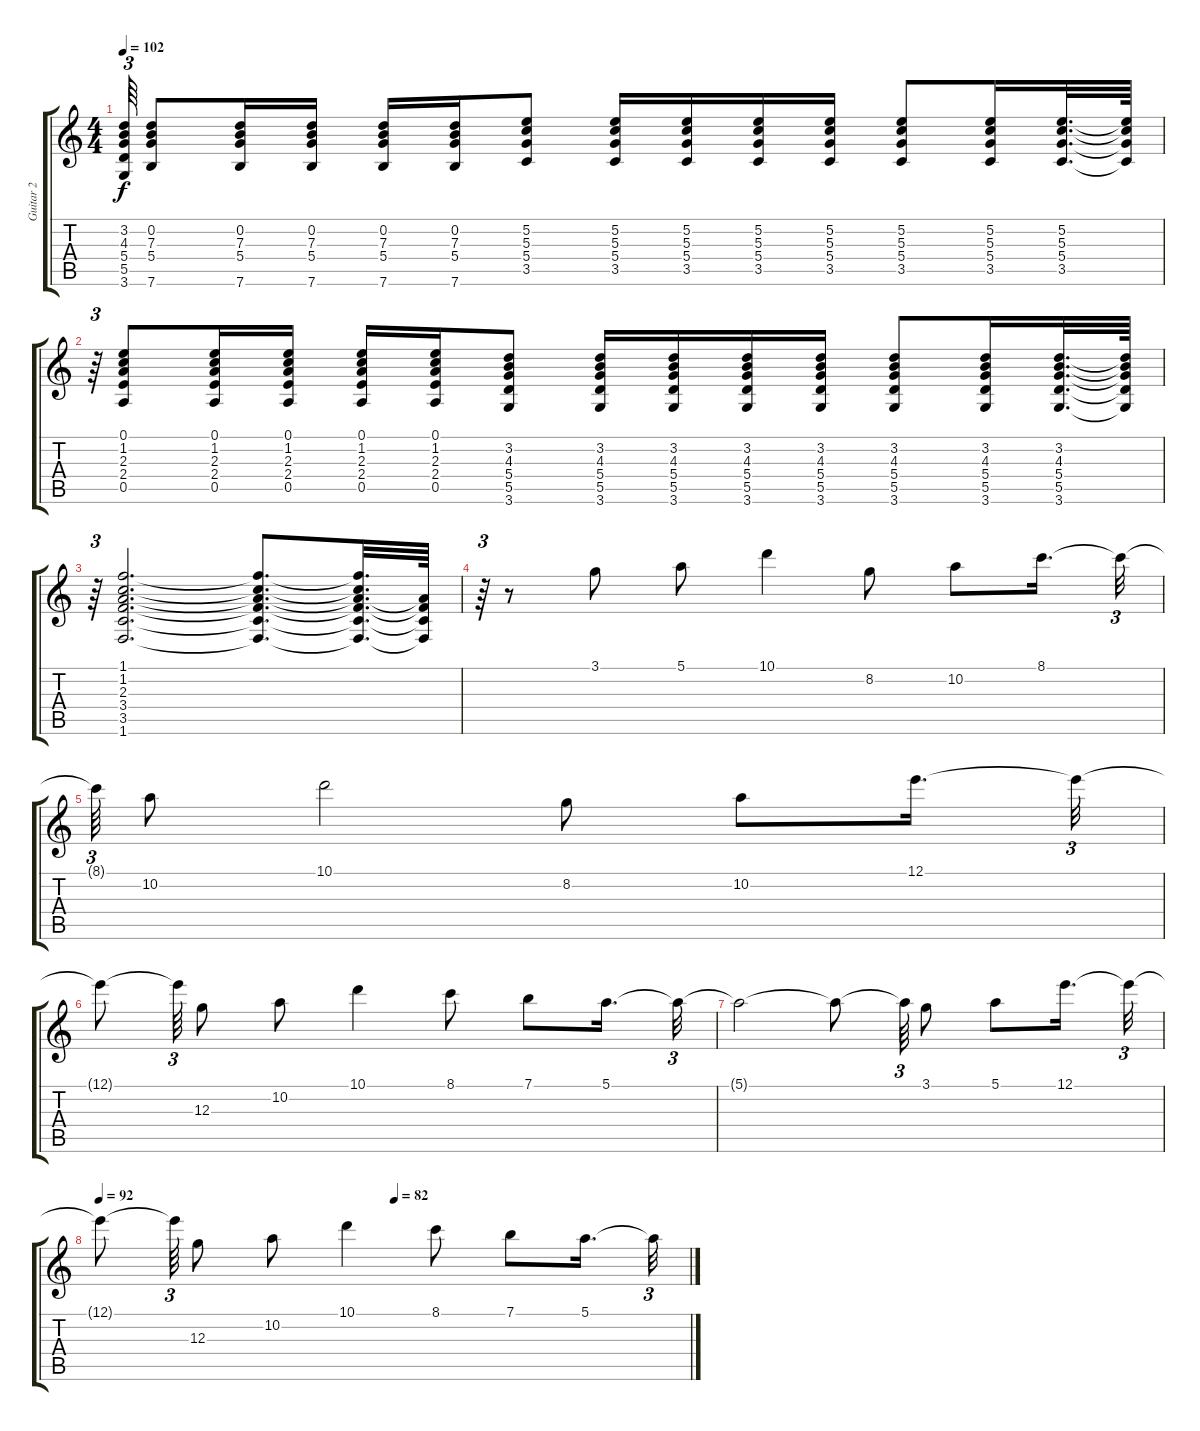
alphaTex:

\track ("Guitar 2" "Guitar 2") {instrument electricguitarjazz}
\staff {score tabs}
\tuning (E4 B3 G3 D3 A2 E2) {hide}
\ts (4 4)
\tempo 102
\clef g2
\ks c
(3.2{t} 4.3{t} 5.4{t} 5.5{t} 3.6{t}).64{tu (3 2) dy f} (0.2 7.3 5.4 7.6).8 (0.2 7.3 5.4 7.6).16 (0.2 7.3 5.4 7.6).16 (0.2 7.3 5.4 7.6).16 (0.2 7.3 5.4 7.6).16 (5.2 5.3 5.4 3.5).8 (5.2 5.3 5.4 3.5).16 (5.2 5.3 5.4 3.5).16 (5.2 5.3 5.4 3.5).16 (5.2 5.3 5.4 3.5).16 (5.2 5.3 5.4 3.5).8 (5.2 5.3 5.4 3.5).16 (5.2 5.3 5.4 3.5).32{d} (5.2{t} 5.3{t} 5.4{t} 3.5{t}).64 |
r.64{tu (3 2)} (0.1 1.2 2.3 2.4 0.5).8 (0.1 1.2 2.3 2.4 0.5).16 (0.1 1.2 2.3 2.4 0.5).16 (0.1 1.2 2.3 2.4 0.5).16 (0.1 1.2 2.3 2.4 0.5).16 (3.2 4.3 5.4 5.5 3.6).8 (3.2 4.3 5.4 5.5 3.6).16 (3.2 4.3 5.4 5.5 3.6).16 (3.2 4.3 5.4 5.5 3.6).16 (3.2 4.3 5.4 5.5 3.6).16 (3.2 4.3 5.4 5.5 3.6).8 (3.2 4.3 5.4 5.5 3.6).16 (3.2 4.3 5.4 5.5 3.6).32{d} (3.2{t} 4.3{t} 5.4{t} 5.5{t} 3.6{t}).64 |
r.64{tu (3 2)} (1.1 1.2 2.3 3.4 3.5 1.6).2{d} (1.1{t} 1.2{t} 2.3{t} 3.4{t} 3.5{t} 1.6{t}).8{d} (1.1{t} 1.2{t} 2.3{t} 3.4{t} 3.5{t} 1.6{t}).32{d} (2.3{t} 3.4{t} 3.5{t} 1.6{t}).64 |
r.64{tu (3 2)} r.8 3.1.8 5.1.8 10.1.4 8.2.8 10.2.8 8.1.16{d} 8.1{t}.32{tu (3 2)} |
8.1{t}.64{tu (3 2)} 10.2.8 10.1.2 8.2.8 10.2.8 12.1.16{d} 12.1{t}.32{tu (3 2)} |
12.1{t}.8 12.1{t}.64{tu (3 2)} 12.3.8 10.2.8 10.1.4 8.1.8 7.1.8 5.1.16{d} 5.1{t}.32{tu (3 2)} |
5.1{t}.2 5.1{t}.8 5.1{t}.64{tu (3 2)} 3.1.8 5.1.8 12.1.16{d} 12.1{t}.32{tu (3 2)} |
\tempo 92
\tempo (82 0.5)
12.1{t}.8 12.1{t}.64{tu (3 2)} 12.3.8 10.2.8 10.1.4 8.1.8 7.1.8 5.1.16{d} 5.1{t}.32{tu (3 2)}
